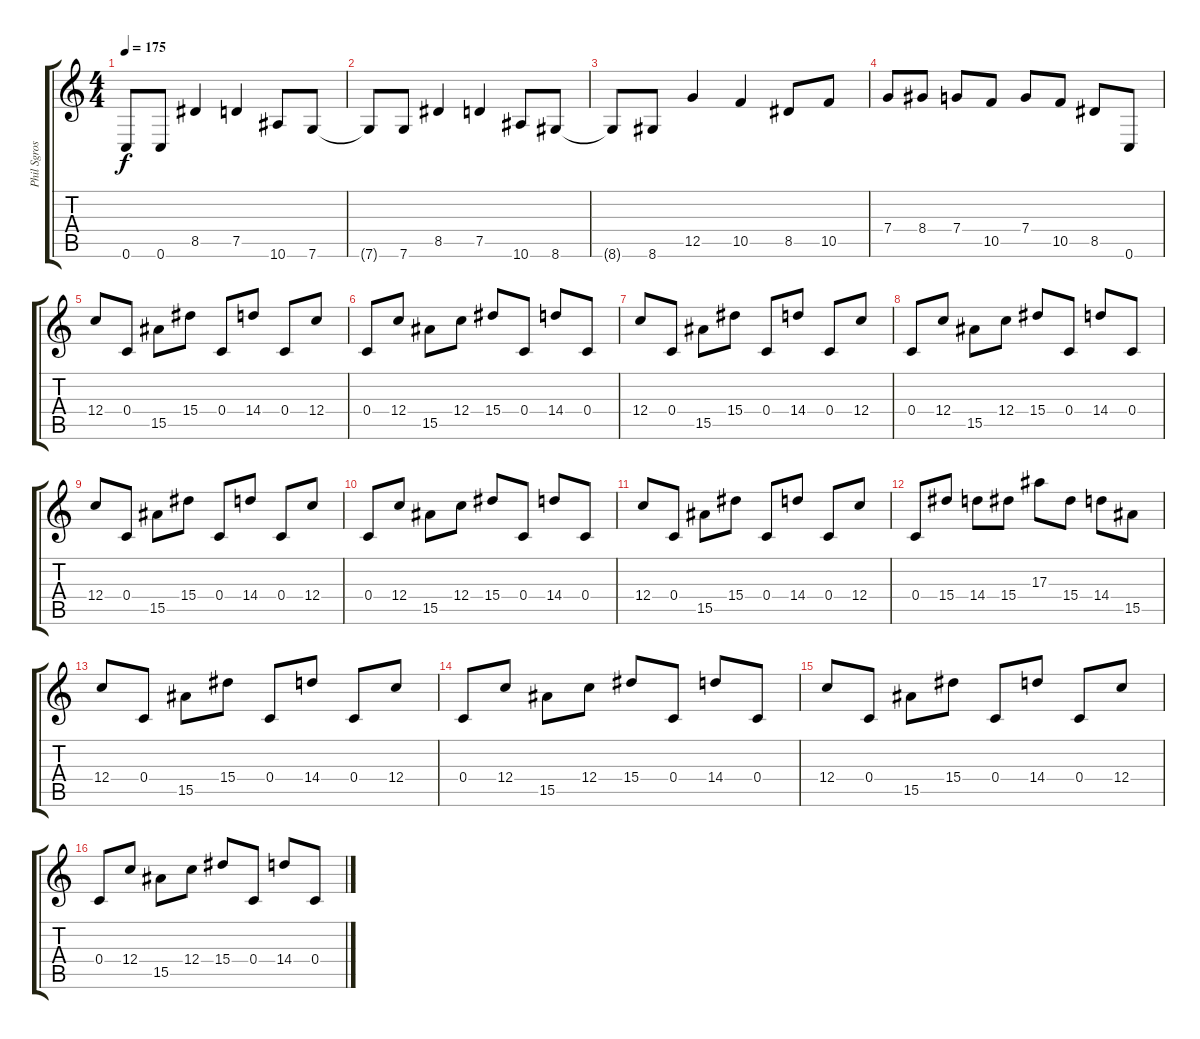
\track ("Phil Sgrosso" "Phil Sgros") {instrument distortionguitar}
\staff {score tabs}
\tuning (D4 A3 F3 C3 G2 C2) {hide}
\ts (4 4)
\tempo 175
\clef g2
\ks c
0.6{t}.8{dy f} 0.6.8 8.5.4 7.5.4 10.6.8 7.6.8 |
7.6{t}.8 7.6.8 8.5.4 7.5.4 10.6.8 8.6.8 |
8.6{t}.8 8.6.8 12.5.4 10.5.4 8.5.8 10.5.8 |
7.4.8 8.4.8 7.4.8 10.5.8 7.4.8 10.5.8 8.5.8 0.6.8 |
12.4.8 0.4.8 15.5.8 15.4.8 0.4.8 14.4.8 0.4.8 12.4.8 |
0.4.8 12.4.8 15.5.8 12.4.8 15.4.8 0.4.8 14.4.8 0.4.8 |
12.4.8 0.4.8 15.5.8 15.4.8 0.4.8 14.4.8 0.4.8 12.4.8 |
0.4.8 12.4.8 15.5.8 12.4.8 15.4.8 0.4.8 14.4.8 0.4.8 |
12.4.8 0.4.8 15.5.8 15.4.8 0.4.8 14.4.8 0.4.8 12.4.8 |
0.4.8 12.4.8 15.5.8 12.4.8 15.4.8 0.4.8 14.4.8 0.4.8 |
12.4.8 0.4.8 15.5.8 15.4.8 0.4.8 14.4.8 0.4.8 12.4.8 |
0.4.8 15.4.8 14.4.8 15.4.8 17.3.8 15.4.8 14.4.8 15.5.8 |
12.4.8 0.4.8 15.5.8 15.4.8 0.4.8 14.4.8 0.4.8 12.4.8 |
0.4.8 12.4.8 15.5.8 12.4.8 15.4.8 0.4.8 14.4.8 0.4.8 |
12.4.8 0.4.8 15.5.8 15.4.8 0.4.8 14.4.8 0.4.8 12.4.8 |
0.4.8 12.4.8 15.5.8 12.4.8 15.4.8 0.4.8 14.4.8 0.4.8
